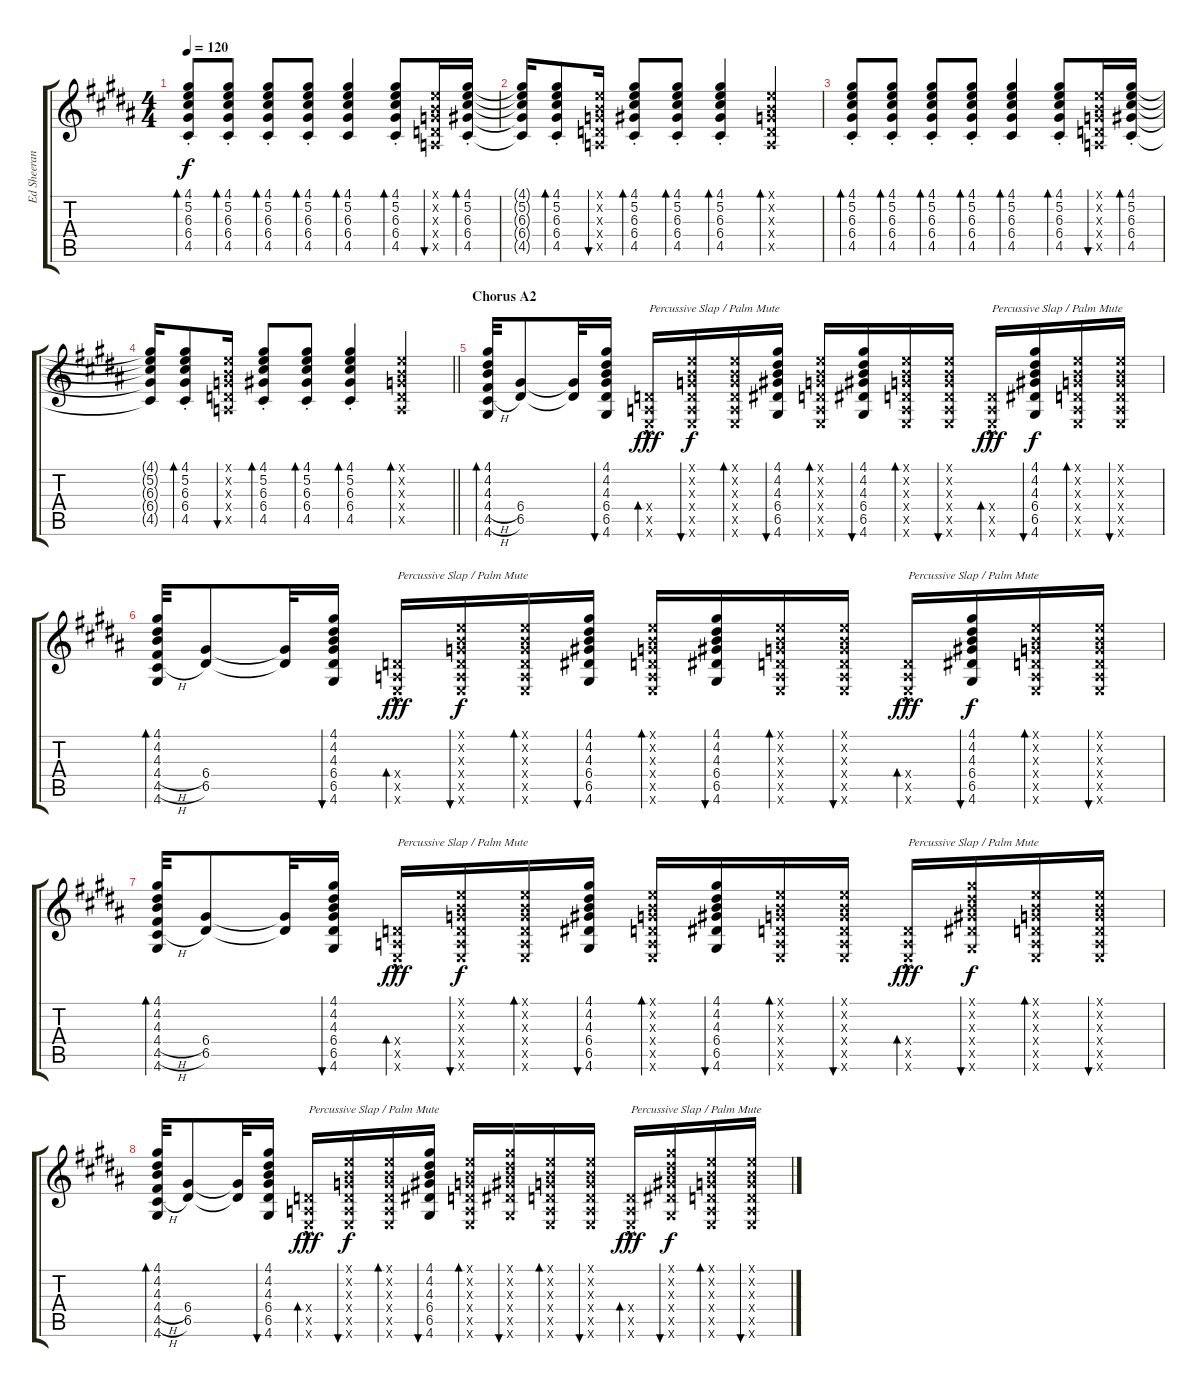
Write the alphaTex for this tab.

\track ("Ed Sheeran Acoustic Guitar" "Ed Sheeran") {instrument acousticguitarsteel}
\staff {score tabs}
\tuning (E4 B3 G3 D3 A2 E2) {hide}
\ts (4 4)
\tempo 120
\clef g2
\ks g#minor
(4.1{st} 5.2{st} 6.3{st} 6.4{st} 4.5{st}).8{bd 30 dy f} (4.1{st} 5.2{st} 6.3{st} 6.4{st} 4.5{st}).8{bd 30} (4.1{st} 5.2{st} 6.3{st} 6.4{st} 4.5{st}).8{bd 30} (4.1{st} 5.2{st} 6.3{st} 6.4{st} 4.5{st}).8{bd 30} (4.1 5.2 6.3 6.4 4.5).4{bd 30} (4.1{st} 5.2{st} 6.3{st} 6.4{st} 4.5{st}).8{bd 30} (0.1{x} 0.2{x} 0.3{x} 0.4{x} 0.5{x}).16{bu 30} (4.1{st} 5.2{st} 6.3{st} 6.4{st} 4.5{st}).16{bd 30} |
(4.1{t} 5.2{t} 6.3{t} 6.4{t} 4.5{t}).16 (4.1{st} 5.2{st} 6.3{st} 6.4{st} 4.5{st}).8{bd 30} (0.1{x} 0.2{x} 0.3{x} 0.4{x} 0.5{x}).16{bu 30} (4.1{st} 5.2{st} 6.3{st} 6.4{st} 4.5{st}).8{bd 30} (4.1{st} 5.2{st} 6.3{st} 6.4{st} 4.5{st}).8{bd 30} (4.1{st} 5.2{st} 6.3{st} 6.4{st} 4.5{st}).4{bd 30} (0.1{x} 0.2{x} 0.3{x} 0.4{x} 0.5{x}).4{bd 30} |
(4.1{st} 5.2{st} 6.3{st} 6.4{st} 4.5{st}).8{bd 30} (4.1{st} 5.2{st} 6.3{st} 6.4{st} 4.5{st}).8{bd 30} (4.1{st} 5.2{st} 6.3{st} 6.4{st} 4.5{st}).8{bd 30} (4.1{st} 5.2{st} 6.3{st} 6.4{st} 4.5{st}).8{bd 30} (4.1 5.2 6.3 6.4 4.5).4{bd 30} (4.1{st} 5.2{st} 6.3{st} 6.4{st} 4.5{st}).8{bd 30} (0.1{x} 0.2{x} 0.3{x} 0.4{x} 0.5{x}).16{bu 30} (4.1{st} 5.2{st} 6.3{st} 6.4{st} 4.5{st}).16{bd 30} |
\barLineRight lightlight
(4.1{t} 5.2{t} 6.3{t} 6.4{t} 4.5{t}).16 (4.1{st} 5.2{st} 6.3{st} 6.4{st} 4.5{st}).8{bd 30} (0.1{x} 0.2{x} 0.3{x} 0.4{x} 0.5{x}).16{bu 30} (4.1{st} 5.2{st} 6.3{st} 6.4{st} 4.5{st}).8{bd 30} (4.1{st} 5.2{st} 6.3{st} 6.4{st} 4.5{st}).8{bd 30} (4.1{st} 5.2{st} 6.3{st} 6.4{st} 4.5{st}).4{bd 30} (0.1{x} 0.2{x} 0.3{x} 0.4{x} 0.5{x}).4{bd 30} |
\section ("" "Chorus A2")
(4.1 4.2 4.3 4.4{h} 4.5{h} 4.6).32{bd 30} (6.4 6.5).8 (6.4{t} 6.5{t}).32 (4.1 4.2 4.3 6.4 6.5 4.6).16{bu 30} (0.4{hac x} 0.5{hac x} 0.6{hac x}).16{bd 30 txt "Percussive Slap / Palm Mute" dy fff} (0.1{x} 0.2{x} 0.3{x} 0.4{x} 0.5{x} 0.6{x}).16{bu 30 dy f} (0.1{x} 0.2{x} 0.3{x} 0.4{x} 0.5{x} 0.6{x}).16{bd 30} (4.1 4.2 4.3 6.4 6.5 4.6).16{bu 30} (0.1{x} 0.2{x} 0.3{x} 0.4{x} 0.5{x} 0.6{x}).16{bd 30} (4.1 4.2 4.3 6.4 6.5 4.6).16{bu 30} (0.1{x} 0.2{x} 0.3{x} 0.4{x} 0.5{x} 0.6{x}).16{bd 30} (0.1{x} 0.2{x} 0.3{x} 0.4{x} 0.5{x} 0.6{x}).16{bu 30} (0.4{hac x} 0.5{hac x} 0.6{hac x}).16{bd 30 txt "Percussive Slap / Palm Mute" dy fff} (4.1 4.2 4.3 6.4 6.5 4.6).16{bu 30 dy f} (0.1{x} 0.2{x} 0.3{x} 0.4{x} 0.5{x} 0.6{x}).16{bd 30} (0.1{x} 0.2{x} 0.3{x} 0.4{x} 0.5{x} 0.6{x}).16{bu 30} |
(4.1 4.2 4.3 4.4{h} 4.5{h} 4.6).32{bd 30} (6.4 6.5).8 (6.4{t} 6.5{t}).32 (4.1 4.2 4.3 6.4 6.5 4.6).16{bu 30} (0.4{hac x} 0.5{hac x} 0.6{hac x}).16{bd 30 txt "Percussive Slap / Palm Mute" dy fff} (0.1{x} 0.2{x} 0.3{x} 0.4{x} 0.5{x} 0.6{x}).16{bu 30 dy f} (0.1{x} 0.2{x} 0.3{x} 0.4{x} 0.5{x} 0.6{x}).16{bd 30} (4.1 4.2 4.3 6.4 6.5 4.6).16{bu 30} (0.1{x} 0.2{x} 0.3{x} 0.4{x} 0.5{x} 0.6{x}).16{bd 30} (4.1 4.2 4.3 6.4 6.5 4.6).16{bu 30} (0.1{x} 0.2{x} 0.3{x} 0.4{x} 0.5{x} 0.6{x}).16{bd 30} (0.1{x} 0.2{x} 0.3{x} 0.4{x} 0.5{x} 0.6{x}).16{bu 30} (0.4{hac x} 0.5{hac x} 0.6{hac x}).16{bd 30 txt "Percussive Slap / Palm Mute" dy fff} (4.1 4.2 4.3 6.4 6.5 4.6).16{bu 30 dy f} (0.1{x} 0.2{x} 0.3{x} 0.4{x} 0.5{x} 0.6{x}).16{bd 30} (0.1{x} 0.2{x} 0.3{x} 0.4{x} 0.5{x} 0.6{x}).16{bu 30} |
(4.1 4.2 4.3 4.4{h} 4.5{h} 4.6).32{bd 30} (6.4 6.5).8 (6.4{t} 6.5{t}).32 (4.1 4.2 4.3 6.4 6.5 4.6).16{bu 30} (0.4{hac x} 0.5{hac x} 0.6{hac x}).16{bd 30 txt "Percussive Slap / Palm Mute" dy fff} (0.1{x} 0.2{x} 0.3{x} 0.4{x} 0.5{x} 0.6{x}).16{bu 30 dy f} (0.1{x} 0.2{x} 0.3{x} 0.4{x} 0.5{x} 0.6{x}).16{bd 30} (4.1 4.2 4.3 6.4 6.5 4.6).16{bu 30} (0.1{x} 0.2{x} 0.3{x} 0.4{x} 0.5{x} 0.6{x}).16{bd 30} (4.1 4.2 4.3 6.4 6.5 4.6).16{bu 30} (0.1{x} 0.2{x} 0.3{x} 0.4{x} 0.5{x} 0.6{x}).16{bd 30} (0.1{x} 0.2{x} 0.3{x} 0.4{x} 0.5{x} 0.6{x}).16{bu 30} (0.4{hac x} 0.5{hac x} 0.6{hac x}).16{bd 30 txt "Percussive Slap / Palm Mute" dy fff} (4.1{x} 4.2{x} 4.3{x} 6.4{x} 6.5{x} 4.6{x}).16{bu 30 dy f} (0.1{x} 0.2{x} 0.3{x} 0.4{x} 0.5{x} 0.6{x}).16{bd 30} (0.1{x} 0.2{x} 0.3{x} 0.4{x} 0.5{x} 0.6{x}).16{bu 30} |
(4.1 4.2 4.3 4.4{h} 4.5{h} 4.6).32{bd 30} (6.4 6.5).8 (6.4{t} 6.5{t}).32 (4.1 4.2 4.3 6.4 6.5 4.6).16{bu 30} (0.4{hac x} 0.5{hac x} 0.6{hac x}).16{bd 30 txt "Percussive Slap / Palm Mute" dy fff} (0.1{x} 0.2{x} 0.3{x} 0.4{x} 0.5{x} 0.6{x}).16{bu 30 dy f} (0.1{x} 0.2{x} 0.3{x} 0.4{x} 0.5{x} 0.6{x}).16{bd 30} (4.1 4.2 4.3 6.4 6.5 4.6).16{bu 30} (0.1{x} 0.2{x} 0.3{x} 0.4{x} 0.5{x} 0.6{x}).16{bd 30} (4.1{x} 4.2{x} 4.3{x} 6.4{x} 6.5{x} 4.6{x}).16{bu 30} (0.1{x} 0.2{x} 0.3{x} 0.4{x} 0.5{x} 0.6{x}).16{bd 30} (0.1{x} 0.2{x} 0.3{x} 0.4{x} 0.5{x} 0.6{x}).16{bu 30} (0.4{hac x} 0.5{hac x} 0.6{hac x}).16{bd 30 txt "Percussive Slap / Palm Mute" dy fff} (4.1{x} 4.2{x} 4.3{x} 6.4{x} 6.5{x} 4.6{x}).16{bu 30 dy f} (0.1{x} 0.2{x} 0.3{x} 0.4{x} 0.5{x} 0.6{x}).16{bd 30} (0.1{x} 0.2{x} 0.3{x} 0.4{x} 0.5{x} 0.6{x}).16{bu 30}
